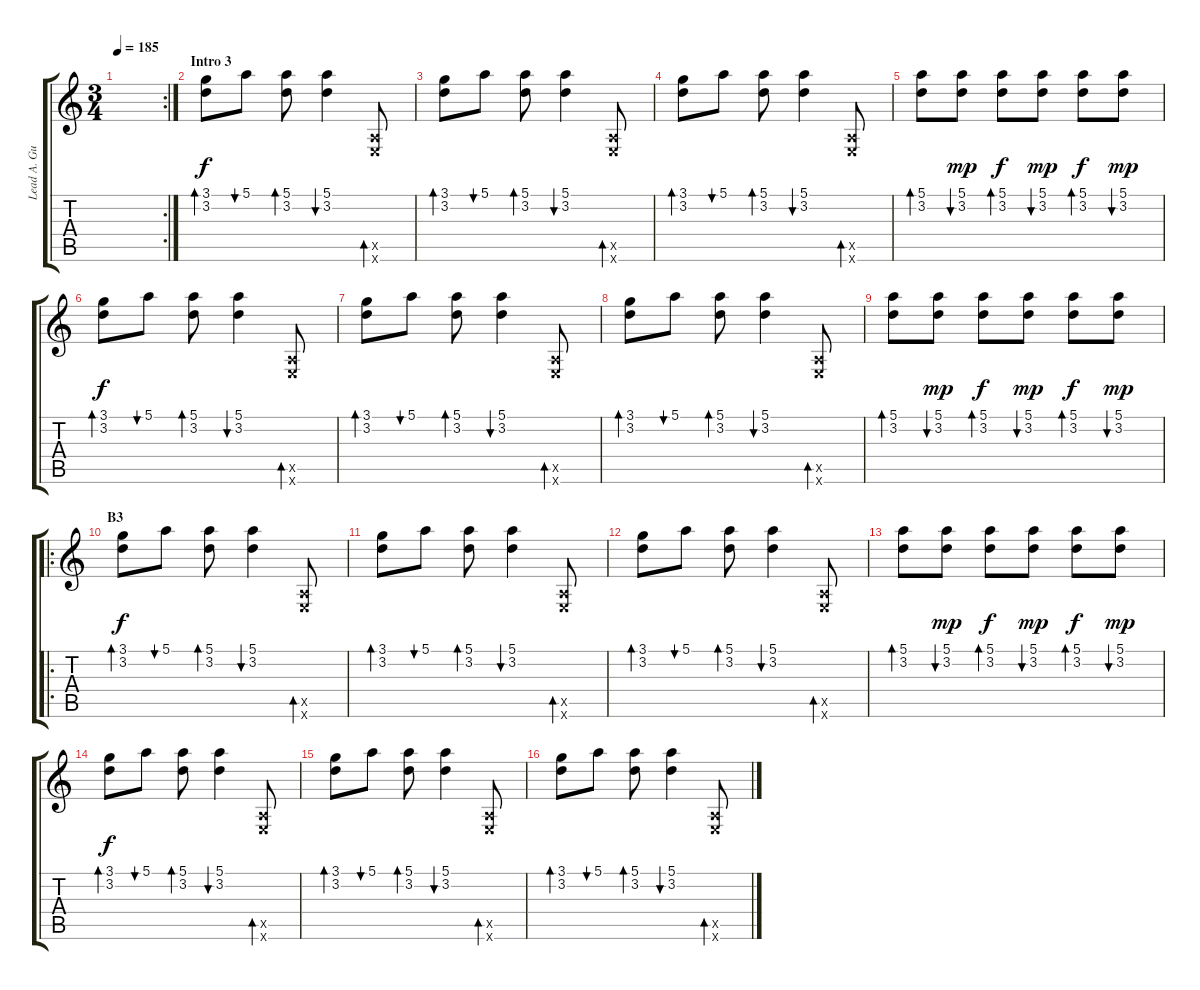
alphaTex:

\track ("Lead A. Guitar" "Lead A. Gu") {instrument acousticguitarsteel}
\staff {score tabs}
\tuning (E4 B3 G3 D3 A2 E2) {hide}
\rc 2
\ts (3 4)
\tempo 185
\clef g2
\ks c
|
\section ("" "Intro 3")
(3.1 3.2).8{bd 60 volume 14} 5.1.8{bu 60} (5.1 3.2).8{bd 60} (5.1 3.2).4{bu 60} (0.5{x} 0.6{x}).8{bd 60} |
(3.1 3.2).8{bd 60} 5.1.8{bu 60} (5.1 3.2).8{bd 60} (5.1 3.2).4{bu 60} (0.5{x} 0.6{x}).8{bd 60} |
(3.1 3.2).8{bd 60} 5.1.8{bu 60} (5.1 3.2).8{bd 60} (5.1 3.2).4{bu 60} (0.5{x} 0.6{x}).8{bd 60} |
(5.1 3.2).8{bd 60} (5.1 3.2).8{bu 60 dy mp} (5.1 3.2).8{bd 60 dy f} (5.1 3.2).8{bu 60 dy mp} (5.1 3.2).8{bd 60 dy f} (5.1 3.2).8{bu 60 dy mp} |
(3.1 3.2).8{bd 60 dy f} 5.1.8{bu 60} (5.1 3.2).8{bd 60} (5.1 3.2).4{bu 60} (0.5{x} 0.6{x}).8{bd 60} |
(3.1 3.2).8{bd 60} 5.1.8{bu 60} (5.1 3.2).8{bd 60} (5.1 3.2).4{bu 60} (0.5{x} 0.6{x}).8{bd 60} |
(3.1 3.2).8{bd 60} 5.1.8{bu 60} (5.1 3.2).8{bd 60} (5.1 3.2).4{bu 60} (0.5{x} 0.6{x}).8{bd 60} |
(5.1 3.2).8{bd 60} (5.1 3.2).8{bu 60 dy mp} (5.1 3.2).8{bd 60 dy f} (5.1 3.2).8{bu 60 dy mp} (5.1 3.2).8{bd 60 dy f} (5.1 3.2).8{bu 60 dy mp} |
\ro
\section ("" "B3")
(3.1 3.2).8{bd 60 dy f} 5.1.8{bu 60} (5.1 3.2).8{bd 60} (5.1 3.2).4{bu 60} (0.5{x} 0.6{x}).8{bd 60} |
(3.1 3.2).8{bd 60} 5.1.8{bu 60} (5.1 3.2).8{bd 60} (5.1 3.2).4{bu 60} (0.5{x} 0.6{x}).8{bd 60} |
(3.1 3.2).8{bd 60} 5.1.8{bu 60} (5.1 3.2).8{bd 60} (5.1 3.2).4{bu 60} (0.5{x} 0.6{x}).8{bd 60} |
(5.1 3.2).8{bd 60} (5.1 3.2).8{bu 60 dy mp} (5.1 3.2).8{bd 60 dy f} (5.1 3.2).8{bu 60 dy mp} (5.1 3.2).8{bd 60 dy f} (5.1 3.2).8{bu 60 dy mp} |
(3.1 3.2).8{bd 60 dy f} 5.1.8{bu 60} (5.1 3.2).8{bd 60} (5.1 3.2).4{bu 60} (0.5{x} 0.6{x}).8{bd 60} |
(3.1 3.2).8{bd 60} 5.1.8{bu 60} (5.1 3.2).8{bd 60} (5.1 3.2).4{bu 60} (0.5{x} 0.6{x}).8{bd 60} |
(3.1 3.2).8{bd 60} 5.1.8{bu 60} (5.1 3.2).8{bd 60} (5.1 3.2).4{bu 60} (0.5{x} 0.6{x}).8{bd 60}
